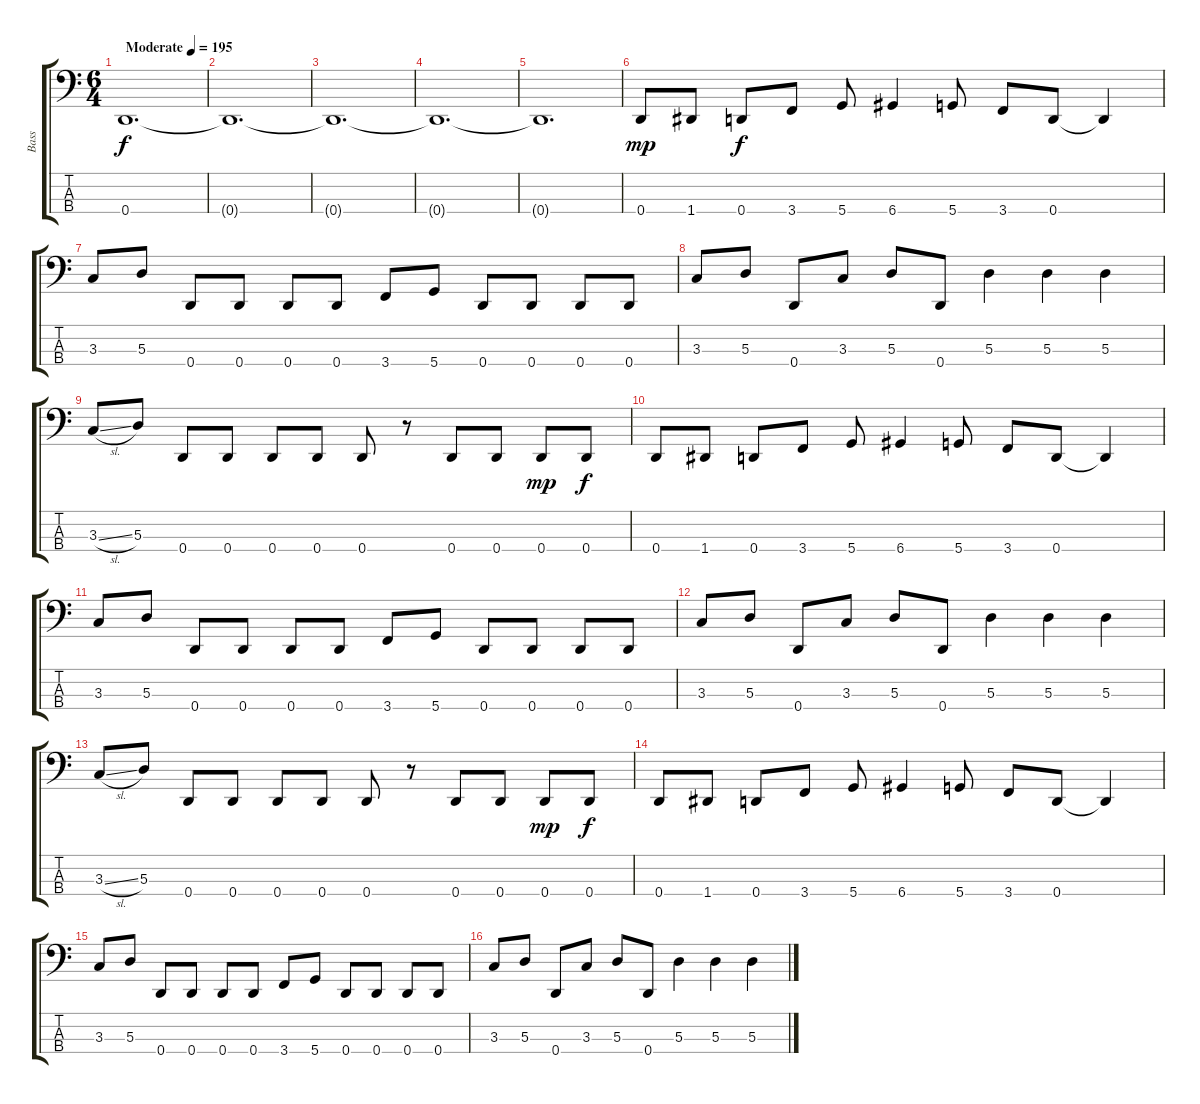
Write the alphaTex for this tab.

\track ("Bass" "Bass") {instrument electricbassfinger}
\staff {score tabs}
\tuning (F2 D2 A1 D1) {hide}
\ts (6 4)
\tempo (195 "Moderate")
\clef f4
\ks c
0.4.1{d dy f instrument electricbassfinger} |
0.4{t}.1{d} |
0.4{t}.1{d} |
0.4{t}.1{d} |
0.4{t}.1{d} |
0.4.8{dy mp} 1.4.8 0.4.8{dy f} 3.4.8 5.4.8 6.4.4 5.4.8 3.4.8 0.4.8 0.4{t}.4 |
3.3.8 5.3.8 0.4.8 0.4.8 0.4.8 0.4.8 3.4.8 5.4.8 0.4.8 0.4.8 0.4.8 0.4.8 |
3.3.8 5.3.8 0.4.8 3.3.8 5.3.8 0.4.8 5.3.4 5.3.4 5.3.4 |
3.3{sl}.8 5.3.8 0.4.8 0.4.8 0.4.8 0.4.8 0.4.8 r.8 0.4.8 0.4.8 0.4.8{dy mp} 0.4.8{dy f} |
0.4.8 1.4.8 0.4.8 3.4.8 5.4.8 6.4.4 5.4.8 3.4.8 0.4.8 0.4{t}.4 |
3.3.8 5.3.8 0.4.8 0.4.8 0.4.8 0.4.8 3.4.8 5.4.8 0.4.8 0.4.8 0.4.8 0.4.8 |
3.3.8 5.3.8 0.4.8 3.3.8 5.3.8 0.4.8 5.3.4 5.3.4 5.3.4 |
3.3{sl}.8 5.3.8 0.4.8 0.4.8 0.4.8 0.4.8 0.4.8 r.8 0.4.8 0.4.8 0.4.8{dy mp} 0.4.8{dy f} |
0.4.8 1.4.8 0.4.8 3.4.8 5.4.8 6.4.4 5.4.8 3.4.8 0.4.8 0.4{t}.4 |
3.3.8 5.3.8 0.4.8 0.4.8 0.4.8 0.4.8 3.4.8 5.4.8 0.4.8 0.4.8 0.4.8 0.4.8 |
3.3.8 5.3.8 0.4.8 3.3.8 5.3.8 0.4.8 5.3.4 5.3.4 5.3.4
